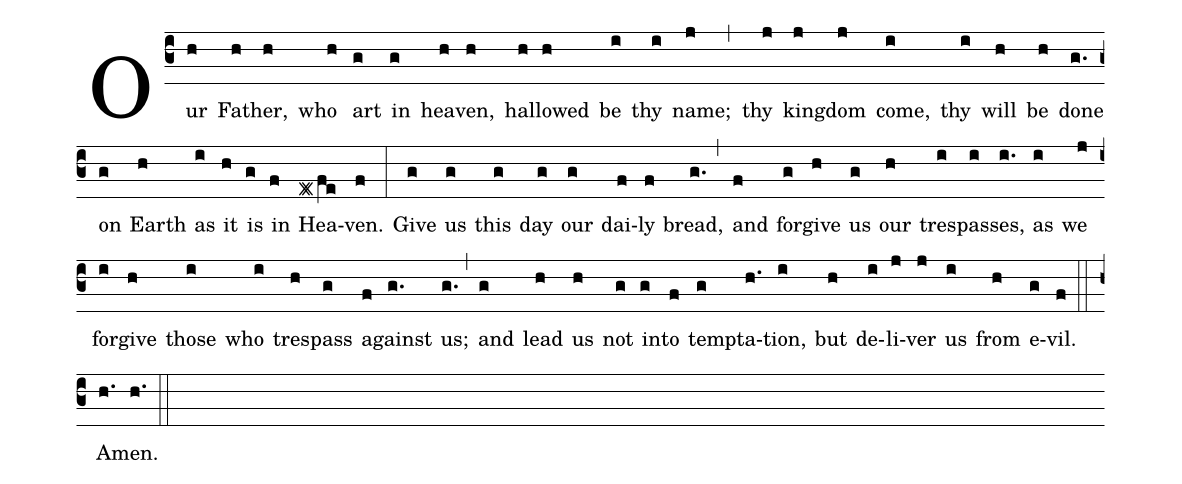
%%
(c3) Our(h) Fa(h)ther,(h)
who(h) art(g) in(g) hea(h)ven,(h)
hal(h)lowed(h) be(i) thy(i) name;(j) (,)
thy(j) king(j)dom(j) come,(i)
thy(i) will(h) be(h) done(g.)
on(g) Earth(h) as(i) it(h) is(g) in(f) Hea(e#fe)ven.(f) (:)
Give(g) us(g) this(g) day(g) our(g) dai(f)ly(f) bread,(g.) (,)
and(f) for(g)give(h) us(g) our(h) tres(i)pass(i)es,(i.)
as(i) we(j) for(i)give(h) those(i) who(i) tres(h)pass(g) a(f)gainst(g.) us;(g.) (,)
and(g) lead(h) us(h) not(g) in(g)to(f) temp(g)ta(h.)tion,(i)
but(h) de(i)li(j)ver(j) us(i) from(h) e(g)vil.(f) (::)
A(h.)men.(h.) (::)
